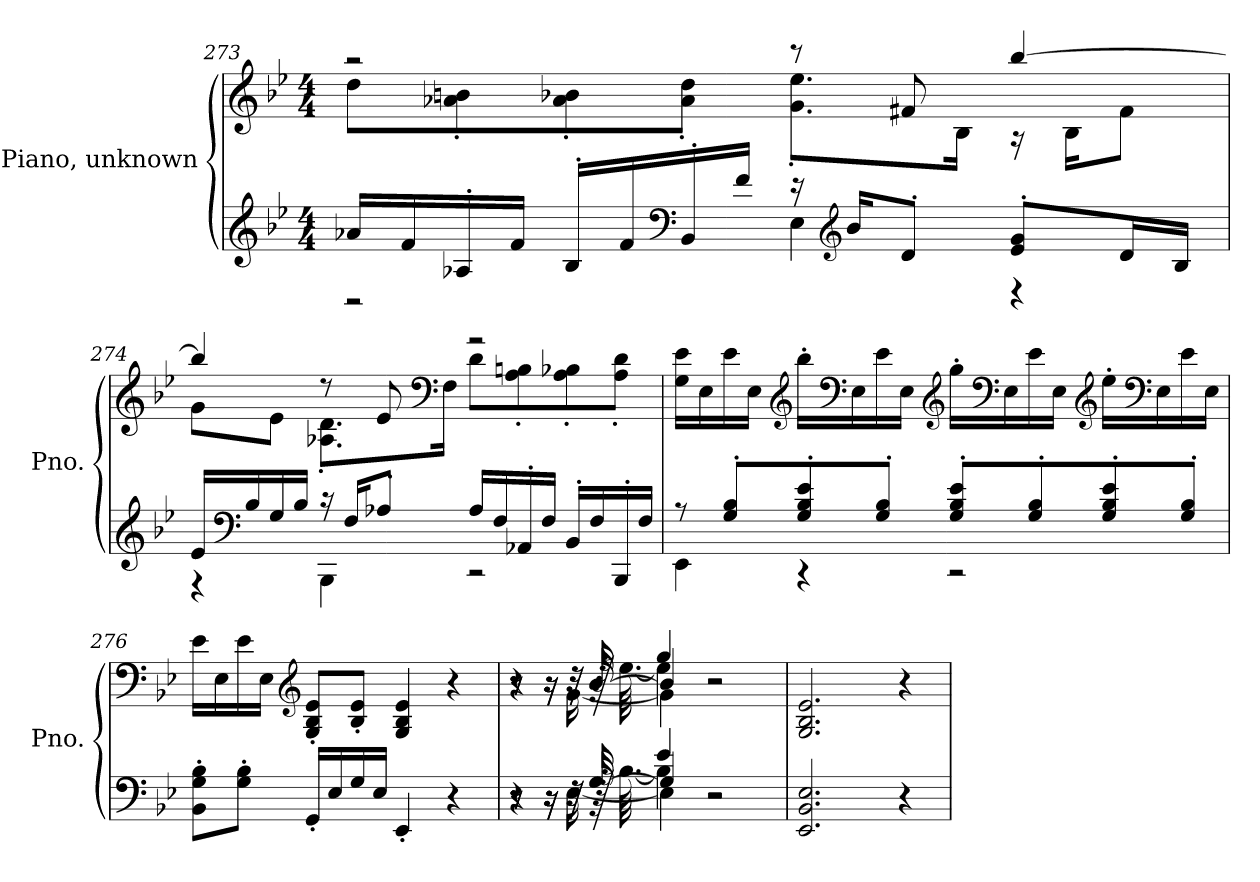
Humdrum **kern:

**kern	**kern
*part1	*part1
*staff2	*staff1
*I"Piano, unknown	*
*I'Pno.	*
*clefG2	*clefG2
*k[b-e-]	*k[b-e-]
*M4/4	*M4/4
=273	=273
*^	*^
16a-X/LL	2r	2r	8dd\L
16f/	.	.	.
16A-X'/	.	.	8a-X\' 8bn\'
16f/JJ	.	.	.
16B-'/LL	.	.	8a-\' 8b-X\'
16f/	.	.	.
*clefF4	*	*	*
16BB-'/	.	.	8a-\' 8dd\'J
16f/JJ	.	.	.
16r	4E-\	8r	8.g\' 8.ee-\'L
*clefG2	*	*	*
16b-/KL	.	.	.
8d'/J	.	8f#X/	.
.	.	.	16B-\Jk
8e-/' 8g/'L	4r	[4bb-/	16r
.	.	.	16B-\KL
16d/L	.	.	8f#\J
16B-/JJ	.	.	.
!!LO:LB:g=z	!!
=274	=274	=274	=274
16e-/LL	4r	4bb-/]	8g\L
*clefF4	*	*	*
16B-/	.	.	.
16G/	.	.	8e-\J
16B-/JJ	.	.	.
16r	4BBB-\	8r	8.A-X\' 8.d\'L
16F/KL	.	.	.
8A-X'/J	.	8e-/	.
*	*	*clefF4	*
.	.	.	16F\Jk
16A-/LL	2r	2r	8d\L
16F/	.	.	.
16AA-X'/	.	.	8A-\' 8Bn\'
16F/JJ	.	.	.
16BB-'/LL	.	.	8A-\' 8B-X\'
16F/	.	.	.
16BBB-'/	.	.	8A-\' 8d\'J
16F/JJ	.	.	.
*	*	*v	*v
!!LO:LB:g=z
=275	=275	=275
8r	4EE-\	16G\ 16e-\LL
.	.	16E-\
8G/' 8B-/'L	.	16e-\
.	.	16E-\JJ
*	*	*clefG2
8G/' 8B-/' 8e-/'	4r	16bb-'\LL
*	*	*clefF4
.	.	16E-\
8G/' 8B-/'J	.	16e-\
.	.	16E-\JJ
*	*	*clefG2
8G/' 8B-/' 8e-/'L	2r	16gg'\LL
*	*	*clefF4
.	.	16E-\
8G/' 8B-/'	.	16e-\
.	.	16E-\JJ
*	*	*clefG2
8G/' 8B-/' 8e-/'	.	16ee-'\LL
*	*	*clefF4
.	.	16E-\
8G/' 8B-/'J	.	16e-\
.	.	16E-\JJ
*v	*v	*
=276	=276
8BB-\' 8G\' 8B-\'L	16e-\LL
.	16E-\
8G\' 8B-\'J	16e-\
.	16E-\JJ
*	*clefG2
16GG'/LL	8G/' 8B-/' 8e-/'L
16E-/	.
16G/	8B-/' 8e-/'J
16E-/JJ	.
4EE-'/	4G/ 4B-/ 4e-/
4r	4r
!!LO:LB:g=z
=277	=277
*^	*^
*	*^	*	*^
*	*	*^	*	*	*^
4r	8r	8r	8r	4r	8r	8r	8r
.	16r	16r	16r	.	16r	16r	16r
.	32r	32r	[16E-\	.	32r	32r	[16g\
.	128r	[32G/	.	.	128r	[32b-/	.
.	[64.B-\	.	.	.	[64.ee-\	.	.
4e-/	4B-\]	4G/]	4E-\]	4gg/	4ee-\]	4b-/]	4g\]
2r	2r	2r	2r	2r	2r	2r	2r
*v	*v	*v	*v	*	*	*	*
*	*v	*v	*v	*v
=278	=278
2.EE-/ 2.BB-/ 2.E-/	2.G/ 2.B-/ 2.e-/
4r	4r
=	=
*-	*-
